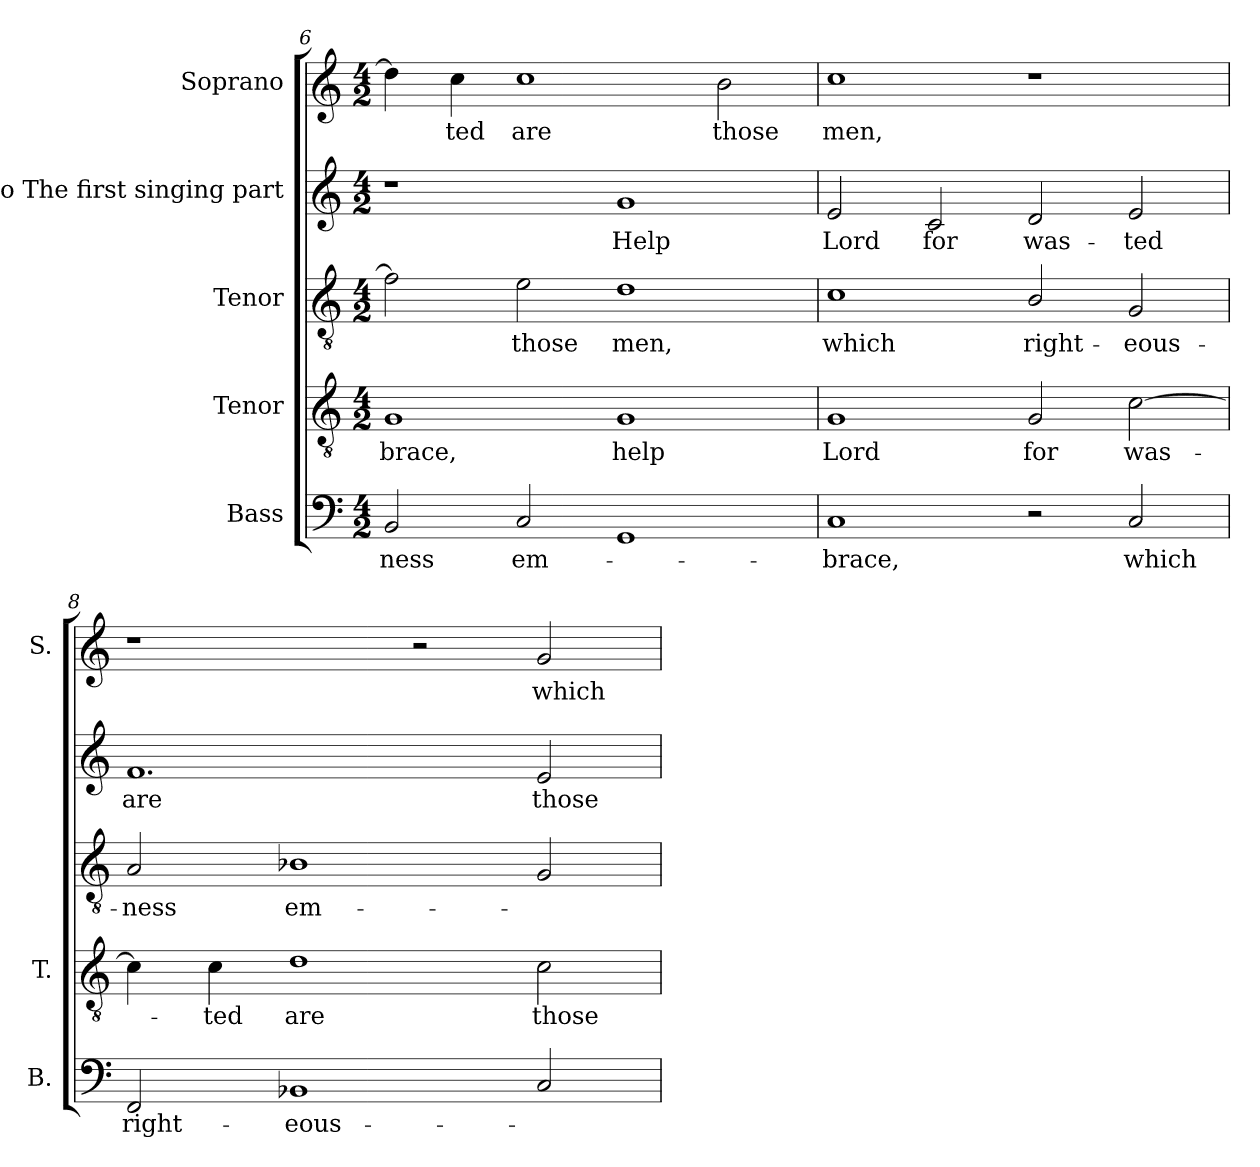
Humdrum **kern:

**kern	**text	**kern	**text	**kern	**text	**kern	**text	**kern	**text
*part5	*part5	*part4	*part4	*part3	*part3	*part2	*part2	*part1	*part1
*staff5	*staff5	*staff4	*staff4	*staff3	*staff3	*staff2	*staff2	*staff1	*staff1
*I"Bass	*	*I"Tenor	*	*I"Tenor	*	*I"Alto The first singing part	*	*I"Soprano	*
*I'B.	*	*I'T.	*	*	*	*	*	*I'S.	*
*clefF4	*	*clefGv2	*	*clefGv2	*	*clefG2	*	*clefG2	*
*	*	*ITrd7c12	*	*ITrd7c12	*	*ITrd7c12	*	*	*
*k[]	*	*k[]	*	*k[]	*	*k[]	*	*k[]	*
*C:	*	*C:	*	*C:	*	*C:	*	*C:	*
*M4/2	*	*M4/2	*	*M4/2	*	*M4/2	*	*M4/2	*
=6	=6	=6	=6	=6	=6	=6	=6	=6	=6
!	!LO:LY:b:color=#000000	!	!	!	!	!	!	!	!
!	!	!	!LO:LY:b:color=#000000	!	!	!	!	!	!
2BBi/	-ness	1GGi	-brace,	2Fi\]	.	1r	.	4ddi\]	.
!	!	!	!	!	!	!	!	!	!LO:LY:b:color=#000000
.	.	.	.	.	.	.	.	4cci\	-ted
!	!LO:LY:b:color=#000000	!	!	!	!	!	!	!	!
!	!	!	!	!	!LO:LY:b:color=#000000	!	!	!	!
!	!	!	!	!	!	!	!	!	!LO:LY:b:color=#000000
2Ci/	em-	.	.	2Ei\	those	.	.	1cci	are
!	!	!	!LO:LY:b:color=#000000	!	!	!	!	!	!
!	!	!	!	!	!LO:LY:b:color=#000000	!	!	!	!
!	!	!	!	!	!	!	!LO:LY:b:color=#000000	!	!
1GGi	.	1GGi	help	1Di	men,	1Gi	Help	.	.
!	!	!	!	!	!	!	!	!	!LO:LY:b:color=#000000
.	.	.	.	.	.	.	.	2bi\	those
=7	=7	=7	=7	=7	=7	=7	=7	=7	=7
!	!LO:LY:b:color=#000000	!	!	!	!	!	!	!	!
!	!	!	!LO:LY:b:color=#000000	!	!	!	!	!	!
!	!	!	!	!	!LO:LY:b:color=#000000	!	!	!	!
!	!	!	!	!	!	!	!LO:LY:b:color=#000000	!	!
!	!	!	!	!	!	!	!	!	!LO:LY:b:color=#000000
1Ci	-brace,	1GGi	Lord	1Ci	which	2Ei/	Lord	1cci	men,
!	!	!	!	!	!	!	!LO:LY:b:color=#000000	!	!
.	.	.	.	.	.	2Ci/	for	.	.
!	!	!	!LO:LY:b:color=#000000	!	!	!	!	!	!
!	!	!	!	!	!LO:LY:b:color=#000000	!	!	!	!
!	!	!	!	!	!	!	!LO:LY:b:color=#000000	!	!
2r	.	2GGi/	for	2BBi/	right-	2Di/	was-	1r	.
!	!LO:LY:b:color=#000000	!	!	!	!	!	!	!	!
!	!	!	!LO:LY:b:color=#000000	!	!	!	!	!	!
!	!	!	!	!	!LO:LY:b:color=#000000	!	!	!	!
!	!	!	!	!	!	!	!LO:LY:b:color=#000000	!	!
2Ci/	which	[2Ci\	was-	2GGi/	-eous-	2Ei/	-ted	.	.
!!LO:LB:g=z
=8	=8	=8	=8	=8	=8	=8	=8	=8	=8
!	!LO:LY:b:color=#000000	!	!	!	!	!	!	!	!
!	!	!	!	!	!LO:LY:b:color=#000000	!	!	!	!
!	!	!	!	!	!	!	!LO:LY:b:color=#000000	!	!
2FFi/	right-	4Ci\]	.	2AAi/	-ness	1.Fi	are	1r	.
!	!	!	!LO:LY:b:color=#000000	!	!	!	!	!	!
.	.	4Ci\	-ted	.	.	.	.	.	.
!	!LO:LY:b:color=#000000	!	!	!	!	!	!	!	!
!	!	!	!LO:LY:b:color=#000000	!	!	!	!	!	!
!	!	!	!	!	!LO:LY:b:color=#000000	!	!	!	!
1BB-Xi	-eous-	1Di	are	1BB-Xi	em-	.	.	.	.
.	.	.	.	.	.	.	.	2r	.
!	!	!	!LO:LY:b:color=#000000	!	!	!	!	!	!
!	!	!	!	!	!	!	!LO:LY:b:color=#000000	!	!
!	!	!	!	!	!	!	!	!	!LO:LY:b:color=#000000
2Ci/	.	2Ci\	those	2GGi/	.	2Ei/	those	2gi/	which
=	=	=	=	=	=	=	=	=	=
*-	*-	*-	*-	*-	*-	*-	*-	*-	*-
